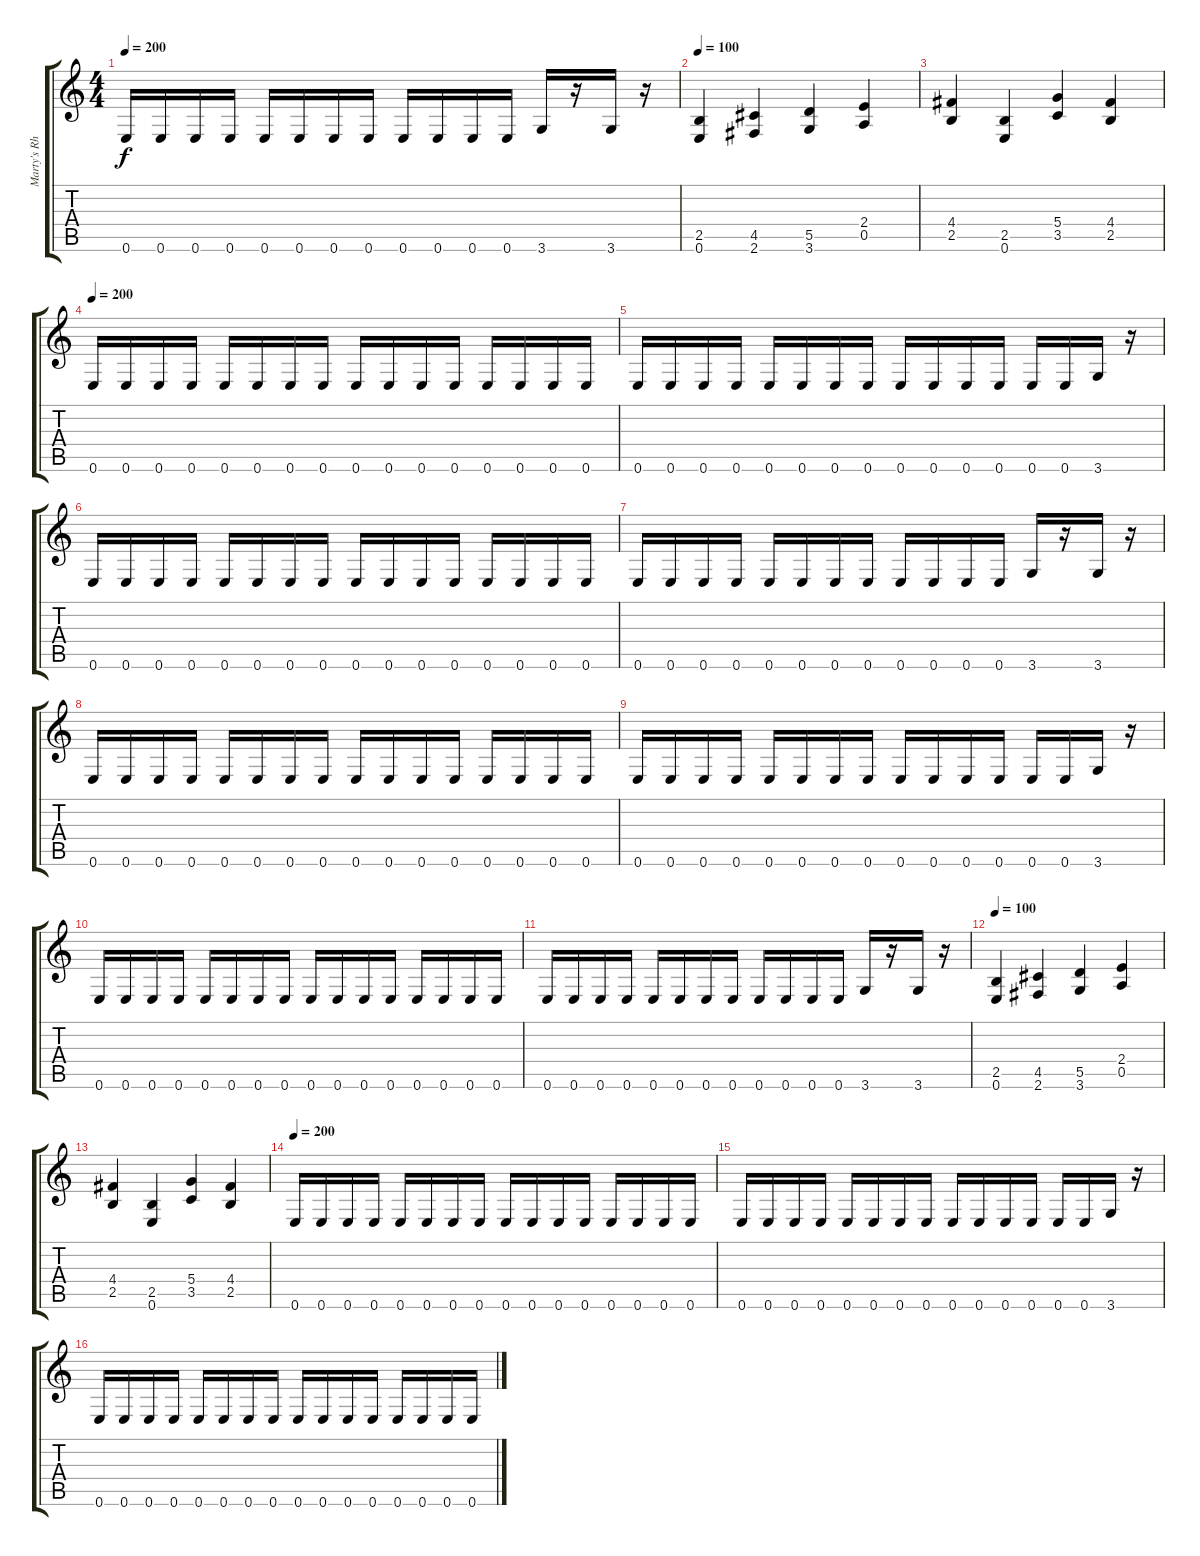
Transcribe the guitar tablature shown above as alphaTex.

\track ("Marty's Rhythm" "Marty's Rh") {instrument overdrivenguitar}
\staff {score tabs}
\tuning (E4 B3 G3 D3 A2 E2) {hide}
\ts (4 4)
\tempo 200
\clef g2
\ks c
0.6.16{dy f} 0.6.16 0.6.16 0.6.16 0.6.16 0.6.16 0.6.16 0.6.16 0.6.16 0.6.16 0.6.16 0.6.16 3.6.16 r.16 3.6.16 r.16 |
\tempo 100
(2.5 0.6).4 (4.5 2.6).4 (5.5 3.6).4 (2.4 0.5).4 |
(4.4 2.5).4 (2.5 0.6).4 (5.4 3.5).4 (4.4 2.5).4 |
\tempo 200
0.6.16 0.6.16 0.6.16 0.6.16 0.6.16 0.6.16 0.6.16 0.6.16 0.6.16 0.6.16 0.6.16 0.6.16 0.6.16 0.6.16 0.6.16 0.6.16 |
0.6.16 0.6.16 0.6.16 0.6.16 0.6.16 0.6.16 0.6.16 0.6.16 0.6.16 0.6.16 0.6.16 0.6.16 0.6.16 0.6.16 3.6.16 r.16 |
0.6.16 0.6.16 0.6.16 0.6.16 0.6.16 0.6.16 0.6.16 0.6.16 0.6.16 0.6.16 0.6.16 0.6.16 0.6.16 0.6.16 0.6.16 0.6.16 |
0.6.16 0.6.16 0.6.16 0.6.16 0.6.16 0.6.16 0.6.16 0.6.16 0.6.16 0.6.16 0.6.16 0.6.16 3.6.16 r.16 3.6.16 r.16 |
0.6.16 0.6.16 0.6.16 0.6.16 0.6.16 0.6.16 0.6.16 0.6.16 0.6.16 0.6.16 0.6.16 0.6.16 0.6.16 0.6.16 0.6.16 0.6.16 |
0.6.16 0.6.16 0.6.16 0.6.16 0.6.16 0.6.16 0.6.16 0.6.16 0.6.16 0.6.16 0.6.16 0.6.16 0.6.16 0.6.16 3.6.16 r.16 |
0.6.16 0.6.16 0.6.16 0.6.16 0.6.16 0.6.16 0.6.16 0.6.16 0.6.16 0.6.16 0.6.16 0.6.16 0.6.16 0.6.16 0.6.16 0.6.16 |
0.6.16 0.6.16 0.6.16 0.6.16 0.6.16 0.6.16 0.6.16 0.6.16 0.6.16 0.6.16 0.6.16 0.6.16 3.6.16 r.16 3.6.16 r.16 |
\tempo 100
(2.5 0.6).4 (4.5 2.6).4 (5.5 3.6).4 (2.4 0.5).4 |
(4.4 2.5).4 (2.5 0.6).4 (5.4 3.5).4 (4.4 2.5).4 |
\tempo 200
0.6.16 0.6.16 0.6.16 0.6.16 0.6.16 0.6.16 0.6.16 0.6.16 0.6.16 0.6.16 0.6.16 0.6.16 0.6.16 0.6.16 0.6.16 0.6.16 |
0.6.16 0.6.16 0.6.16 0.6.16 0.6.16 0.6.16 0.6.16 0.6.16 0.6.16 0.6.16 0.6.16 0.6.16 0.6.16 0.6.16 3.6.16 r.16 |
0.6.16 0.6.16 0.6.16 0.6.16 0.6.16 0.6.16 0.6.16 0.6.16 0.6.16 0.6.16 0.6.16 0.6.16 0.6.16 0.6.16 0.6.16 0.6.16
